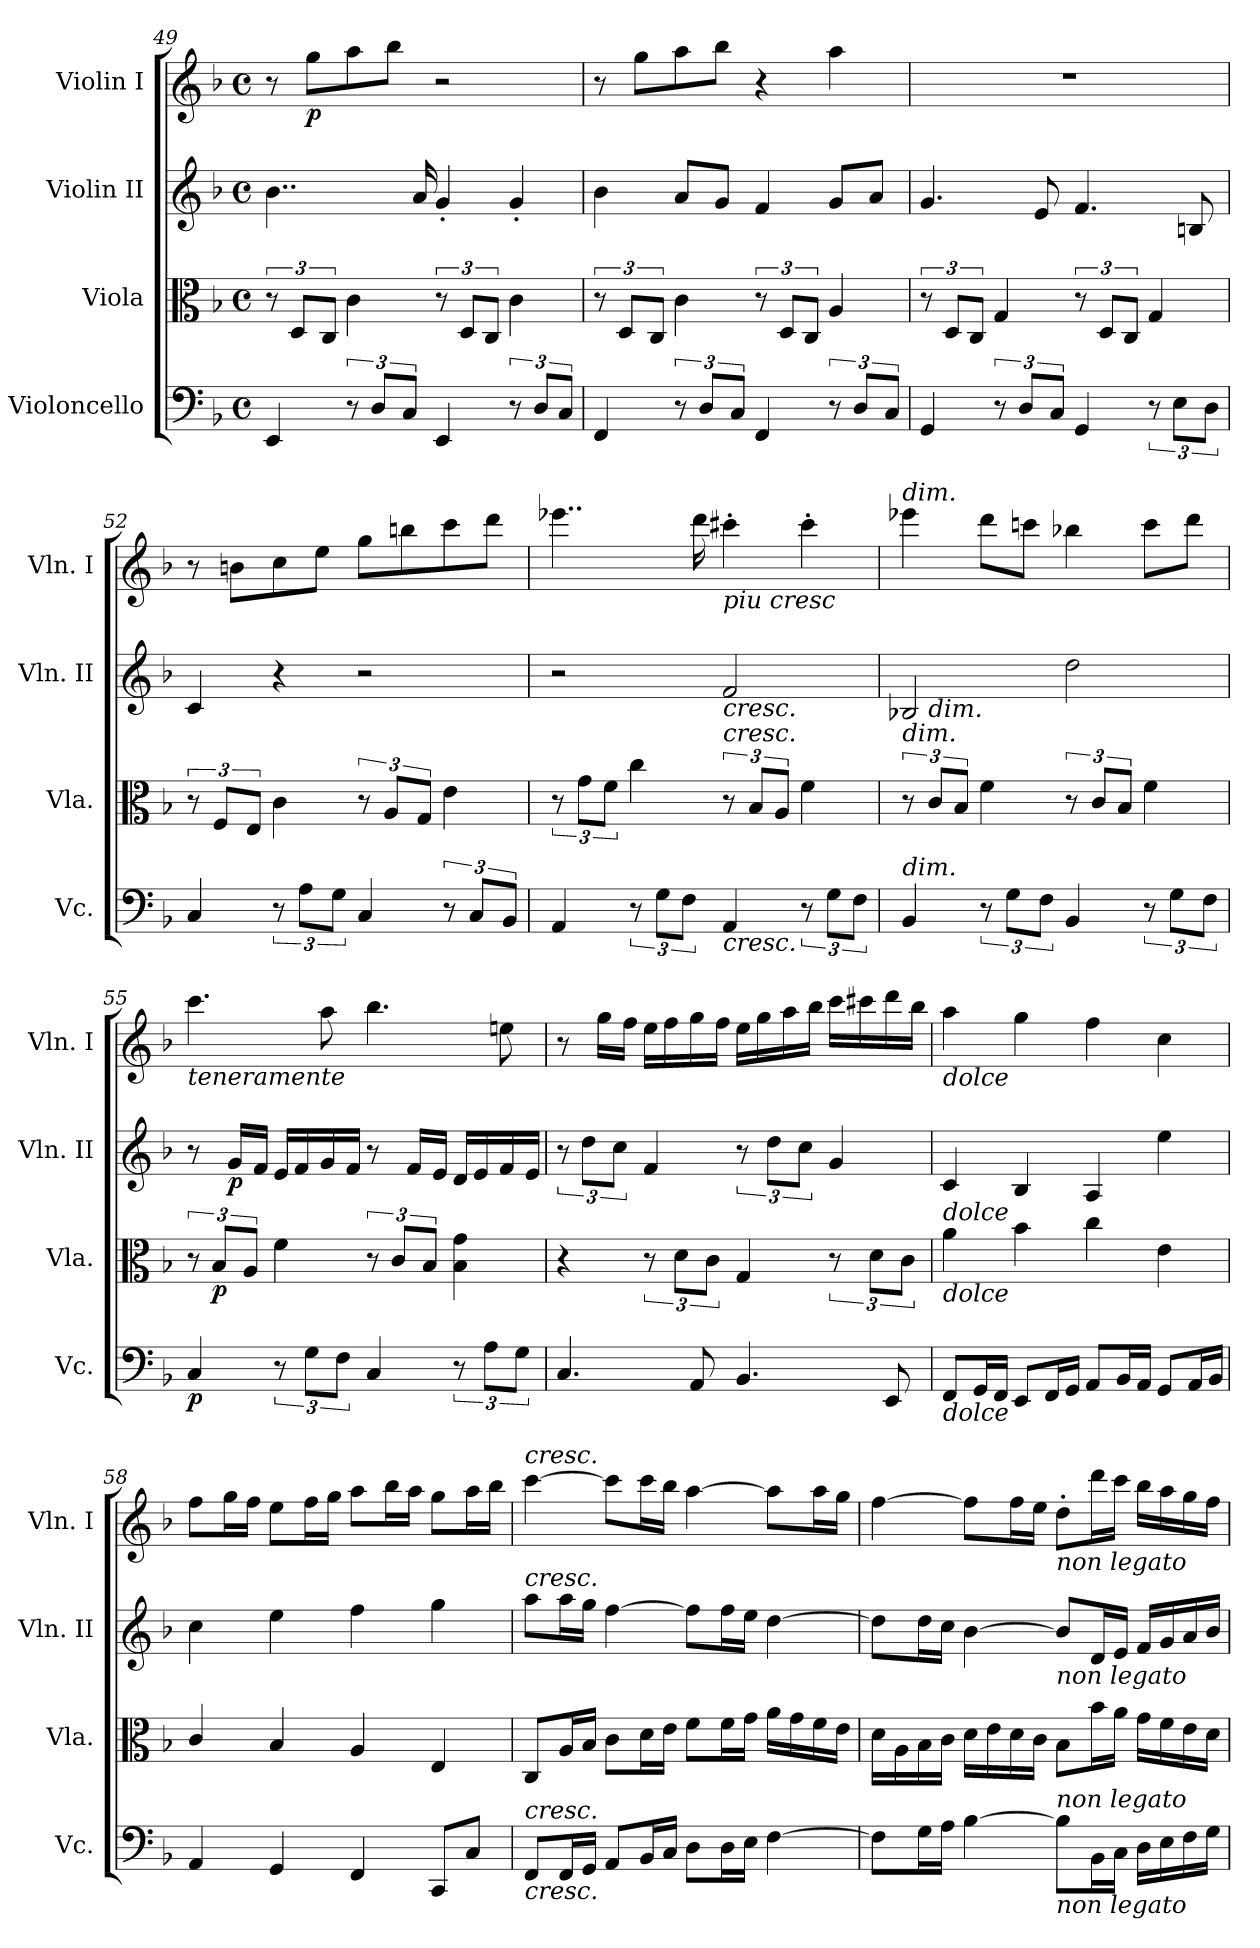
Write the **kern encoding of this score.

**kern	**dynam	**kern	**dynam	**kern	**dynam	**kern	**dynam
*part4	*part4	*part3	*part3	*part2	*part2	*part1	*part1
*staff4	*staff4	*staff3	*staff3	*staff2	*staff2	*staff1	*staff1
*I"Violoncello	*	*I"Viola	*	*I"Violin II	*	*I"Violin I	*
*I'Vc.	*	*I'Vla.	*	*I'Vln. II	*	*I'Vln. I	*
*clefF4	*	*clefC3	*	*clefG2	*	*clefG2	*
*k[b-]	*	*k[b-]	*	*k[b-]	*	*k[b-]	*
*M4/4	*	*M4/4	*	*M4/4	*	*M4/4	*
*met(c)	*	*met(c)	*	*met(c)	*	*met(c)	*
=49	=49	=49	=49	=49	=49	=49	=49
4EE/	.	12r	.	4..b-\	.	8r	.
.	.	12D/L	.	.	.	.	.
!	!	!	!	!	!	!	!LO:DY:b
.	.	.	.	.	.	8gg\L	p
.	.	12C/J	.	.	.	.	.
12r	.	4c\	.	.	.	8aa\	.
12D/L	.	.	.	.	.	.	.
.	.	.	.	.	.	8bb-\J	.
12C/J	.	.	.	.	.	.	.
.	.	.	.	16a/	.	.	.
4EE/	.	12r	.	4g'/	.	2r	.
.	.	12D/L	.	.	.	.	.
.	.	12C/J	.	.	.	.	.
12r	.	4c\	.	4g'/	.	.	.
12D/L	.	.	.	.	.	.	.
12C/J	.	.	.	.	.	.	.
=50	=50	=50	=50	=50	=50	=50	=50
4FF/	.	12r	.	4b-\	.	8r	.
.	.	12D/L	.	.	.	.	.
.	.	.	.	.	.	8gg\L	.
.	.	12C/J	.	.	.	.	.
12r	.	4c\	.	8a/L	.	8aa\	.
12D/L	.	.	.	.	.	.	.
.	.	.	.	8g/J	.	8bb-\J	.
12C/J	.	.	.	.	.	.	.
4FF/	.	12r	.	4f/	.	4r	.
.	.	12D/L	.	.	.	.	.
.	.	12C/J	.	.	.	.	.
12r	.	4A/	.	8g/L	.	4aa\	.
12D/L	.	.	.	.	.	.	.
.	.	.	.	8a/J	.	.	.
12C/J	.	.	.	.	.	.	.
!!LO:PB:g=z
=51	=51	=51	=51	=51	=51	=51	=51
4GG/	.	12r	.	4.g/	.	1r	.
.	.	12D/L	.	.	.	.	.
.	.	12C/J	.	.	.	.	.
12r	.	4G/	.	.	.	.	.
12D/L	.	.	.	.	.	.	.
.	.	.	.	8e/	.	.	.
12C/J	.	.	.	.	.	.	.
4GG/	.	12r	.	4.f/	.	.	.
.	.	12D/L	.	.	.	.	.
.	.	12C/J	.	.	.	.	.
12r	.	4G/	.	.	.	.	.
12E\L	.	.	.	.	.	.	.
.	.	.	.	8Bn/	.	.	.
12D\J	.	.	.	.	.	.	.
=52	=52	=52	=52	=52	=52	=52	=52
4C/	.	12r	.	4c/	.	8r	.
.	.	12F/L	.	.	.	.	.
.	.	.	.	.	.	8bn\L	.
.	.	12E/J	.	.	.	.	.
12r	.	4c\	.	4r	.	8cc\	.
12A\L	.	.	.	.	.	.	.
.	.	.	.	.	.	8ee\J	.
12G\J	.	.	.	.	.	.	.
4C/	.	12r	.	2r	.	8gg\L	.
.	.	12A/L	.	.	.	.	.
.	.	.	.	.	.	8bbn\	.
.	.	12G/J	.	.	.	.	.
12r	.	4e\	.	.	.	8ccc\	.
12C/L	.	.	.	.	.	.	.
.	.	.	.	.	.	8ddd\J	.
12BB-/J	.	.	.	.	.	.	.
=53	=53	=53	=53	=53	=53	=53	=53
4AA/	.	12r	.	2r	.	4..eee-X\	.
.	.	12g\L	.	.	.	.	.
.	.	12f\J	.	.	.	.	.
12r	.	4cc\	.	.	.	.	.
12G\L	.	.	.	.	.	.	.
12F\J	.	.	.	.	.	.	.
.	.	.	.	.	.	16ddd\	.
!	!	!	!	!	!	!LO:TX:b:i:t=piu cresc	!
!	!	!	!	!LO:TX:b:i:t=cresc.	!	!	!
!	!	!LO:TX:a:i:t=cresc.	!	!	!	!	!
!LO:TX:b:i:t=cresc.	!	!	!	!	!	!	!
4AA/	.	12r	.	2f/	.	4ccc#X'\	.
.	.	12B-/L	.	.	.	.	.
.	.	12A/J	.	.	.	.	.
12r	.	4f\	.	.	.	4ccc#'\	.
12G\L	.	.	.	.	.	.	.
12F\J	.	.	.	.	.	.	.
!!LO:LB:g=z
=54	=54	=54	=54	=54	=54	=54	=54
!	!	!	!	!	!	!LO:TX:a:i:t=dim.	!
!	!	!LO:TX:a:i:t=dim.	!	!	!	!	!
!LO:TX:a:i:t=dim.	!	!	!	!	!	!	!
4BB-/	.	12r	.	2B-X/	.	4eee-X\	.
!	!	!LO:TX:a:i:t=dim.	!	!	!	!	!
.	.	12c/L	.	.	.	.	.
.	.	12B-/J	.	.	.	.	.
12r	.	4f\	.	.	.	8ddd\L	.
12G\L	.	.	.	.	.	.	.
.	.	.	.	.	.	8cccn\J	.
12F\J	.	.	.	.	.	.	.
4BB-/	.	12r	.	2dd\	.	4bb-X\	.
.	.	12c/L	.	.	.	.	.
.	.	12B-/J	.	.	.	.	.
12r	.	4f\	.	.	.	8ccc\L	.
12G\L	.	.	.	.	.	.	.
.	.	.	.	.	.	8ddd\J	.
12F\J	.	.	.	.	.	.	.
=55	=55	=55	=55	=55	=55	=55	=55
!	!	!	!	!	!	!LO:TX:b:i:t=teneramente	!
!	!LO:DY:b	!	!	!	!	!	!
4C/	p	12r	.	8r	.	4.ccc\	.
!	!	!	!LO:DY:b	!	!	!	!
.	.	12B-/L	p	.	.	.	.
!	!	!	!	!	!LO:DY:b	!	!
.	.	.	.	16g/LL	p	.	.
.	.	12A/J	.	.	.	.	.
.	.	.	.	16f/JJ	.	.	.
12r	.	4f\	.	16e/LL	.	.	.
.	.	.	.	16f/	.	.	.
12G\L	.	.	.	.	.	.	.
.	.	.	.	16g/	.	8aa\	.
12F\J	.	.	.	.	.	.	.
.	.	.	.	16f/JJ	.	.	.
4C/	.	12r	.	8r	.	4.bb-\	.
.	.	12c/L	.	.	.	.	.
.	.	.	.	16f/LL	.	.	.
.	.	12B-/J	.	.	.	.	.
.	.	.	.	16e/JJ	.	.	.
12r	.	4B-\ 4g\	.	16d/LL	.	.	.
.	.	.	.	16e/	.	.	.
12A\L	.	.	.	.	.	.	.
.	.	.	.	16f/	.	8een\	.
12G\J	.	.	.	.	.	.	.
.	.	.	.	16e/JJ	.	.	.
!!LO:LB:g=z
=56	=56	=56	=56	=56	=56	=56	=56
4.C/	.	4r	.	12r	.	8r	.
.	.	.	.	12dd\L	.	.	.
.	.	.	.	.	.	16gg\LL	.
.	.	.	.	12cc\J	.	.	.
.	.	.	.	.	.	16ff\JJ	.
.	.	12r	.	4f/	.	16ee\LL	.
.	.	.	.	.	.	16ff\	.
.	.	12d\L	.	.	.	.	.
8AA/	.	.	.	.	.	16gg\	.
.	.	12c\J	.	.	.	.	.
.	.	.	.	.	.	16ff\JJ	.
4.BB-/	.	4G/	.	12r	.	16ee\LL	.
.	.	.	.	.	.	16gg\	.
.	.	.	.	12dd\L	.	.	.
.	.	.	.	.	.	16aa\	.
.	.	.	.	12cc\J	.	.	.
.	.	.	.	.	.	16bb-\JJ	.
.	.	12r	.	4g/	.	16ccc\LL	.
.	.	.	.	.	.	16ccc#X\	.
.	.	12d\L	.	.	.	.	.
8EE/	.	.	.	.	.	16ddd\	.
.	.	12c\J	.	.	.	.	.
.	.	.	.	.	.	16bb-\JJ	.
!!LO:LB:g=z
=57	=57	=57	=57	=57	=57	=57	=57
!	!	!	!	!	!	!LO:TX:b:i:t=dolce	!
!	!	!LO:TX:b:i:t=dolce	!	!	!	!	!
!	!	!LO:TX:a:i:t=dolce	!	!	!	!	!
!LO:TX:b:i:t=dolce	!	!	!	!	!	!	!
8FF/L	.	4a\	.	4c/	.	4aa\	.
16GG/L	.	.	.	.	.	.	.
16FF/JJ	.	.	.	.	.	.	.
8EE/L	.	4b-\	.	4B-/	.	4gg\	.
16FF/L	.	.	.	.	.	.	.
16GG/JJ	.	.	.	.	.	.	.
8AA/L	.	4cc\	.	4A/	.	4ff\	.
16BB-/L	.	.	.	.	.	.	.
16AA/JJ	.	.	.	.	.	.	.
8GG/L	.	4e\	.	4ee\	.	4cc\	.
16AA/L	.	.	.	.	.	.	.
16BB-/JJ	.	.	.	.	.	.	.
=58	=58	=58	=58	=58	=58	=58	=58
4AA/	.	4c/	.	4cc\	.	8ff\L	.
.	.	.	.	.	.	16gg\L	.
.	.	.	.	.	.	16ff\JJ	.
4GG/	.	4B-/	.	4ee\	.	8ee\L	.
.	.	.	.	.	.	16ff\L	.
.	.	.	.	.	.	16gg\JJ	.
4FF/	.	4A/	.	4ff\	.	8aa\L	.
.	.	.	.	.	.	16bb-\L	.
.	.	.	.	.	.	16aa\JJ	.
8CC/L	.	4E/	.	4gg\	.	8gg\L	.
8C/J	.	.	.	.	.	16aa\L	.
.	.	.	.	.	.	16bb-\JJ	.
=59	=59	=59	=59	=59	=59	=59	=59
!	!	!	!	!	!	!LO:TX:a:i:t=cresc.	!
!	!	!	!	!LO:TX:a:i:t=cresc.	!	!	!
!LO:TX:a:i:t=cresc.	!	!	!	!	!	!	!
!LO:TX:b:i:t=cresc.	!	!	!	!	!	!	!
8FF/L	.	8C/L	.	8aa\L	.	[4ccc\	.
16FF/L	.	16A/L	.	16aa\L	.	.	.
16GG/JJ	.	16B-/JJ	.	16gg\JJ	.	.	.
8AA/L	.	8c\L	.	[4ff\	.	8ccc\L]	.
16BB-/L	.	16d\L	.	.	.	16ccc\L	.
16C/JJ	.	16e\JJ	.	.	.	16bb-\JJ	.
8D\L	.	8f\L	.	8ff\L]	.	[4aa\	.
16D\L	.	16f\L	.	16ff\L	.	.	.
16E\JJ	.	16g\JJ	.	16ee\JJ	.	.	.
[4F\	.	16a\LL	.	[4dd\	.	8aa\L]	.
.	.	16g\	.	.	.	.	.
.	.	16f\	.	.	.	16aa\L	.
.	.	16e\JJ	.	.	.	16gg\JJ	.
!!LO:PB:g=z
=60	=60	=60	=60	=60	=60	=60	=60
8F\L]	.	16d\LL	.	8dd\L]	.	[4ff\	.
.	.	16A\	.	.	.	.	.
16G\L	.	16B-\	.	16dd\L	.	.	.
16A\JJ	.	16c\JJ	.	16cc\JJ	.	.	.
[4B-\	.	16d\LL	.	[4b-\	.	8ff\L]	.
.	.	16e\	.	.	.	.	.
.	.	16d\	.	.	.	16ff\L	.
.	.	16c\JJ	.	.	.	16ee\JJ	.
!	!	!	!	!	!	!LO:TX:b:i:t=non legato	!
!	!	!	!	!LO:TX:b:i:t=non legato	!	!	!
!LO:TX:a:i:t=non legato	!	!	!	!	!	!	!
!LO:TX:b:i:t=non legato	!	!	!	!	!	!	!
8B-\L]	.	8B-\L	.	8b-/L]	.	8dd'\L	.
16BB-\L	.	16b-\L	.	16d/L	.	16ddd\L	.
16C\JJ	.	16a\JJ	.	16e/JJ	.	16ccc\JJ	.
16D\LL	.	16g\LL	.	16f/LL	.	16bb-\LL	.
16E\	.	16f\	.	16g/	.	16aa\	.
16F\	.	16e\	.	16a/	.	16gg\	.
16G\JJ	.	16d\JJ	.	16b-/JJ	.	16ff\JJ	.
=	=	=	=	=	=	=	=
*-	*-	*-	*-	*-	*-	*-	*-
